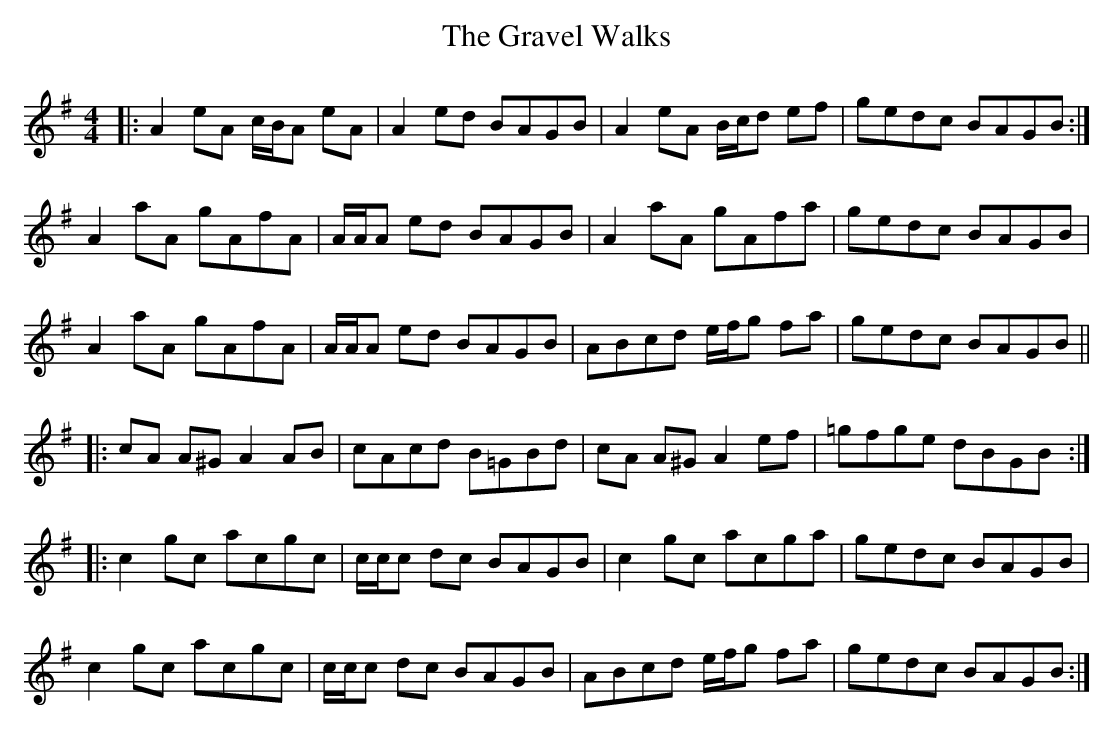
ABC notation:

X:1
T: The Gravel Walks
M: 4/4
L: 1/8
K: Ador
|:A2 eA c/B/A eA|A2 ed BAGB|A2 eA B/c/d ef|gedc BAGB:|
A2 aA gAfA|A/A/A ed BAGB|A2 aA gAfa|gedc BAGB|
A2 aA gAfA|A/A/A ed BAGB|ABcd e/f/g fa|gedc BAGB||
|:cA A^G A2 AB|cAcd B=GBd|cA A^G A2 ef|=gfge dBGB:|
|:c2 gc acgc|c/c/c dc BAGB|c2 gc acga|gedc BAGB|
c2 gc acgc|c/c/c dc BAGB|ABcd e/f/g fa|gedc BAGB:|
